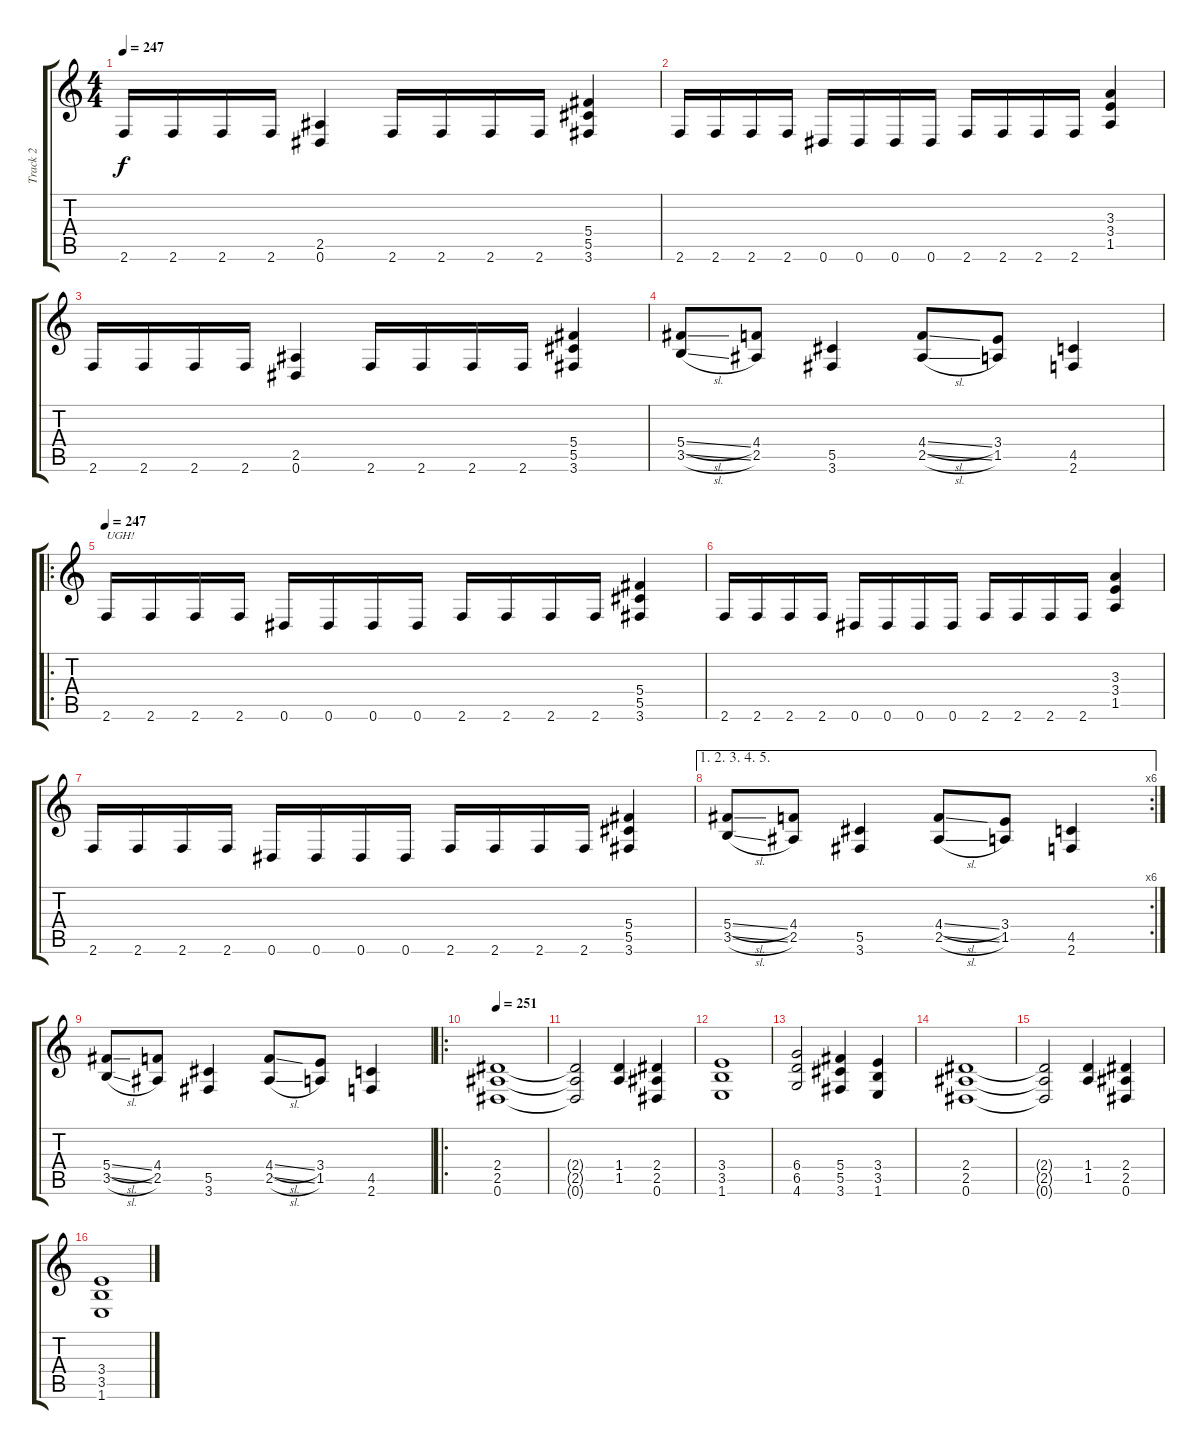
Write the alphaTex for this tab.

\track ("Track 2" "Track 2") {instrument overdrivenguitar}
\staff {score tabs}
\tuning (Eb4 Bb3 Gb3 Db3 Ab2 Eb2) {hide}
\ts (4 4)
\tempo 247
\clef g2
\ks c
2.6.16{dy f instrument overdrivenguitar} 2.6.16 2.6.16 2.6.16 (2.5 0.6).4 2.6.16 2.6.16 2.6.16 2.6.16 (5.4 5.5 3.6).4 |
2.6.16 2.6.16 2.6.16 2.6.16 0.6.16 0.6.16 0.6.16 0.6.16 2.6.16 2.6.16 2.6.16 2.6.16 (3.3 3.4 1.5).4 |
2.6.16 2.6.16 2.6.16 2.6.16 (2.5 0.6).4 2.6.16 2.6.16 2.6.16 2.6.16 (5.4 5.5 3.6).4 |
(5.4{sl} 3.5{sl}).8 (4.4 2.5).8 (5.5 3.6).4 (4.4{sl} 2.5{sl}).8 (3.4 1.5).8 (4.5 2.6).4 |
\ro
\tempo 247
2.6.16{txt "UGH!"} 2.6.16 2.6.16 2.6.16 0.6.16 0.6.16 0.6.16 0.6.16 2.6.16 2.6.16 2.6.16 2.6.16 (5.4 5.5 3.6).4 |
2.6.16 2.6.16 2.6.16 2.6.16 0.6.16 0.6.16 0.6.16 0.6.16 2.6.16 2.6.16 2.6.16 2.6.16 (3.3 3.4 1.5).4 |
2.6.16 2.6.16 2.6.16 2.6.16 0.6.16 0.6.16 0.6.16 0.6.16 2.6.16 2.6.16 2.6.16 2.6.16 (5.4 5.5 3.6).4 |
\ae (1 2 3 4 5)
\rc 6
(5.4{sl} 3.5{sl}).8 (4.4 2.5).8 (5.5 3.6).4 (4.4{sl} 2.5{sl}).8 (3.4 1.5).8 (4.5 2.6).4 |
(5.4{sl} 3.5{sl}).8 (4.4 2.5).8 (5.5 3.6).4 (4.4{sl} 2.5{sl}).8 (3.4 1.5).8 (4.5 2.6).4 |
\ro
\tempo 251
(2.4 2.5 0.6).1 |
(2.4{t} 2.5{t} 0.6{t}).2 (1.4 1.5).4 (2.4 2.5 0.6).4 |
(3.4 3.5 1.6).1 |
(6.4 6.5 4.6).2 (5.4 5.5 3.6).4 (3.4 3.5 1.6).4 |
(2.4 2.5 0.6).1 |
(2.4{t} 2.5{t} 0.6{t}).2 (1.4 1.5).4 (2.4 2.5 0.6).4 |
(3.4 3.5 1.6).1
